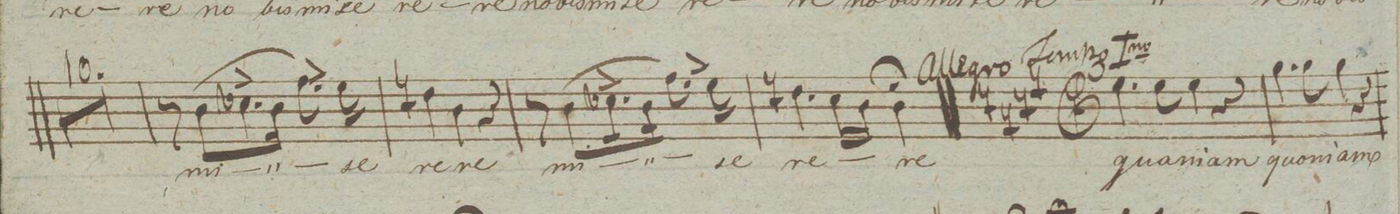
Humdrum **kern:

**kern	**text	**dynam
*I"Soprano.	*	*
*clefC1	*	*
*k[b-e-a-d-]	*	*
*met(c|)	*	*
*M3/4	*	*
2.r	.	.
=98	=98	=98
2.r	.	.
=99	=99	=99
2.r	.	.
=100	=100	=100
2.r	.	.
=101	=101	=101
2.r	.	.
=102	=102	=102
2.r	.	.
=103	=103	=103
2.r	.	.
=104	=104	=104
2.r	.	.
=105	=105	=105
2.r	.	.
=106	=106	=106
2.r	.	.
=107	=107	=107
8r	.	.
(8g\L	mi-	.
8.a-X^\	.	.
16g\Jk	.	.
8.dd-^\)	.	.
16cc\	-se-	.
=108	=108	=108
4bn\	-re-	.
4g\	-re	.
4r	.	.
=109	=109	=109
8r	.	.
(8g\L	mi-	.
8.a-X^\	.	.
16g\Jk	.	.
8.dd-^\)	.	.
16cc\	-se-	.
=110	=110	=110
4.bn\	-re-	.
16a-\LL	.	.
16g\JJ	.	.
4g;\	-re	.
=111||	=111||	=111||
*k[]	*	*
*M2/2	*	*
*met(c|)	*	*
*mmet(c|)	*	*
4.cc\	quo-	.
8cc\	-ni-	.
4cc\	-am	.
4r	.	.
=112	=112	=112
4.ee\	quo-	.
8ee\	-ni-	.
4ee\	-am	.
4r	.	.
=113	=113	=113
*-	*-	*-
